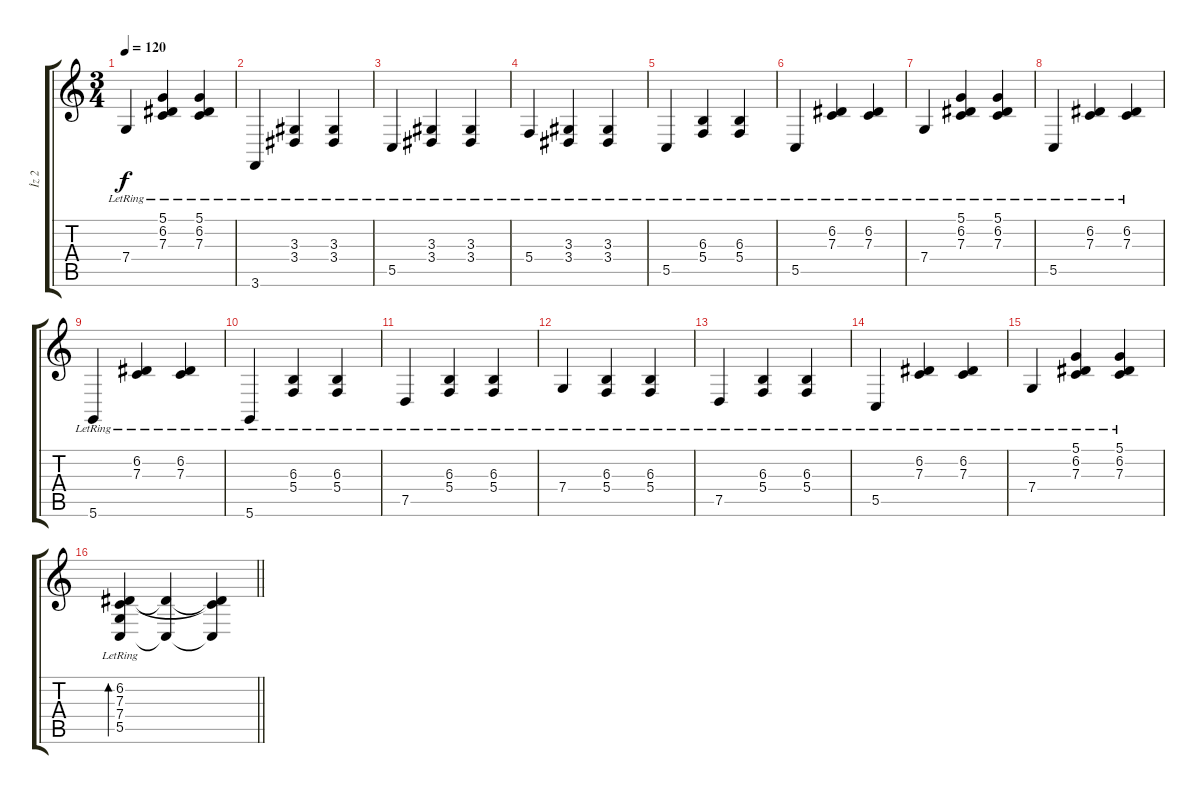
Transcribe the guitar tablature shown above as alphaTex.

\track ("İz 2" "İz 2") {instrument orchestralharp}
\staff {score tabs}
\tuning (D4 A3 F3 C3 G2 D2) {hide}
\ts (3 4)
\tempo 120
\clef g2
\ks c
7.4{lr}.4{dy f} (5.1{lr} 6.2{lr} 7.3{lr}).4 (5.1{lr} 6.2{lr} 7.3{lr}).4 |
3.6{lr}.4 (3.3{lr} 3.4{lr}).4 (3.3{lr} 3.4{lr}).4 |
5.5{lr}.4 (3.3{lr} 3.4{lr}).4 (3.3{lr} 3.4{lr}).4 |
5.4{lr}.4 (3.3{lr} 3.4{lr}).4 (3.3{lr} 3.4{lr}).4 |
5.5{lr}.4 (6.3{lr} 5.4{lr}).4 (6.3{lr} 5.4{lr}).4 |
5.5{lr}.4 (6.2{lr} 7.3{lr}).4 (6.2{lr} 7.3{lr}).4 |
7.4{lr}.4 (5.1{lr} 6.2{lr} 7.3{lr}).4 (5.1{lr} 6.2{lr} 7.3{lr}).4 |
5.5{lr}.4 (6.2{lr} 7.3{lr}).4 (6.2{lr} 7.3{lr}).4 |
5.6{lr}.4 (6.2{lr} 7.3{lr}).4 (6.2{lr} 7.3{lr}).4 |
5.6{lr}.4 (6.3{lr} 5.4{lr}).4 (6.3{lr} 5.4{lr}).4 |
7.5{lr}.4 (6.3{lr} 5.4{lr}).4 (6.3{lr} 5.4{lr}).4 |
7.4{lr}.4 (6.3{lr} 5.4{lr}).4 (6.3{lr} 5.4{lr}).4 |
7.5{lr}.4 (6.3{lr} 5.4{lr}).4 (6.3{lr} 5.4{lr}).4 |
5.5{lr}.4 (6.2{lr} 7.3{lr}).4 (6.2{lr} 7.3{lr}).4 |
7.4{lr}.4 (5.1{lr} 6.2{lr} 7.3{lr}).4 (5.1{lr} 6.2{lr} 7.3{lr}).4 |
\barLineRight lightlight
(6.2 7.3{lr} 7.4 5.5{lr}).4{bd 60} (6.2{t} 5.5{t}).4 (6.2{t} 7.3{t} 5.5{t}).4
